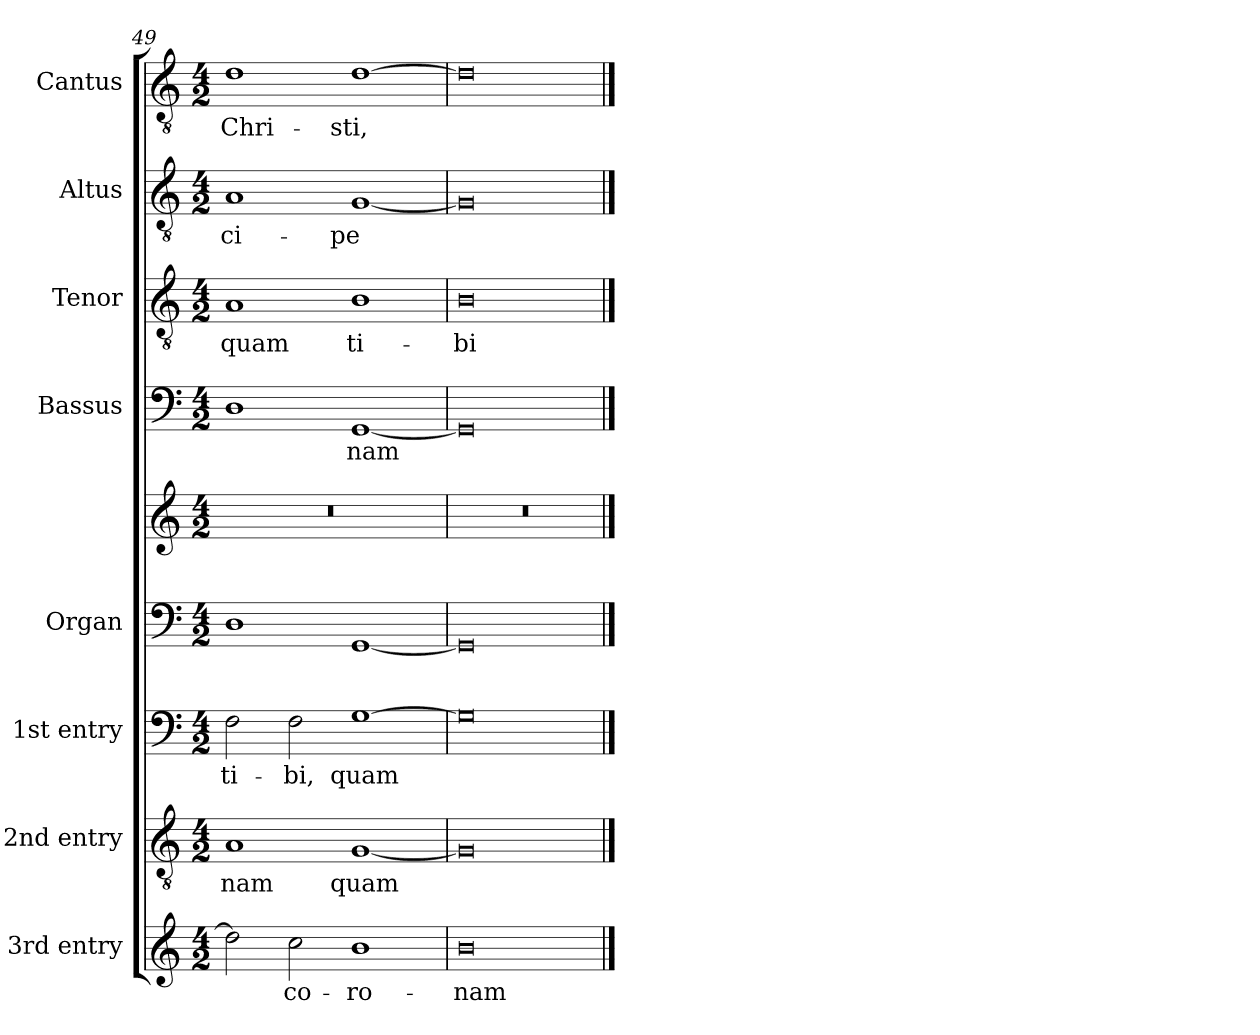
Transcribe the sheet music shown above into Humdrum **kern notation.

**kern	**text	**kern	**text	**kern	**text	**kern	**kern	**kern	**text	**kern	**text	**kern	**text	**kern	**text
*part8	*part8	*part7	*part7	*part6	*part6	*part5	*part5	*part4	*part4	*part3	*part3	*part2	*part2	*part1	*part1
*staff9	*staff9	*staff8	*staff8	*staff7	*staff7	*staff6	*staff5	*staff4	*staff4	*staff3	*staff3	*staff2	*staff2	*staff1	*staff1
*I"3rd entry	*	*I"2nd entry	*	*I"1st entry	*	*I"Organ	*	*I"Bassus	*	*I"Tenor	*	*I"Altus	*	*I"Cantus	*
*I'3rd	*	*I'2nd	*	*I'1st	*	*I'Or	*	*I'B	*	*I'T	*	*I'A	*	*I'C	*
*clefG2	*	*clefGv2	*	*clefF4	*	*clefF4	*clefG2	*clefF4	*	*clefGv2	*	*clefGv2	*	*clefGv2	*
*k[]	*	*k[]	*	*k[]	*	*k[]	*k[]	*k[]	*	*k[]	*	*k[]	*	*k[]	*
*C:	*	*C:	*	*C:	*	*C:	*C:	*C:	*	*C:	*	*C:	*	*C:	*
*M4/2	*	*M4/2	*	*M4/2	*	*M4/2	*M4/2	*M4/2	*	*M4/2	*	*M4/2	*	*M4/2	*
=49	=49	=49	=49	=49	=49	=49	=49	=49	=49	=49	=49	=49	=49	=49	=49
!	!	!	!LO:LY:b	!	!LO:LY:b	!	!	!	!	!	!LO:LY:b	!	!LO:LY:b	!	!LO:LY:b
2dd\]	.	1A	-nam	2F\	ti-	1D	0r	1D	.	1A	quam	1A	-ci-	1d	Chri-
!	!LO:LY:b	!	!	!	!LO:LY:b	!	!	!	!	!	!	!	!	!	!
2cc\	co-	.	.	2F\	-bi,	.	.	.	.	.	.	.	.	.	.
!	!LO:LY:b	!	!LO:LY:b	!	!LO:LY:b	!	!	!	!LO:LY:b	!	!LO:LY:b	!	!LO:LY:b	!	!LO:LY:b
1b	-ro-	[1G	quam	[1G	quam	[1GG	.	[1GG	-nam	1B	ti-	[1G	-pe	[1d	-sti,
=50	=50	=50	=50	=50	=50	=50	=50	=50	=50	=50	=50	=50	=50	=50	=50
!	!LO:LY:b	!	!	!	!	!	!	!	!	!	!LO:LY:b	!	!	!	!
0b	-nam	0G]	.	0G]	.	0GG]	0r	0GG]	.	0B	-bi	0G]	.	0d]	.
==	==	==	==	==	==	==	==	==	==	==	==	==	==	==	==
*-	*-	*-	*-	*-	*-	*-	*-	*-	*-	*-	*-	*-	*-	*-	*-
